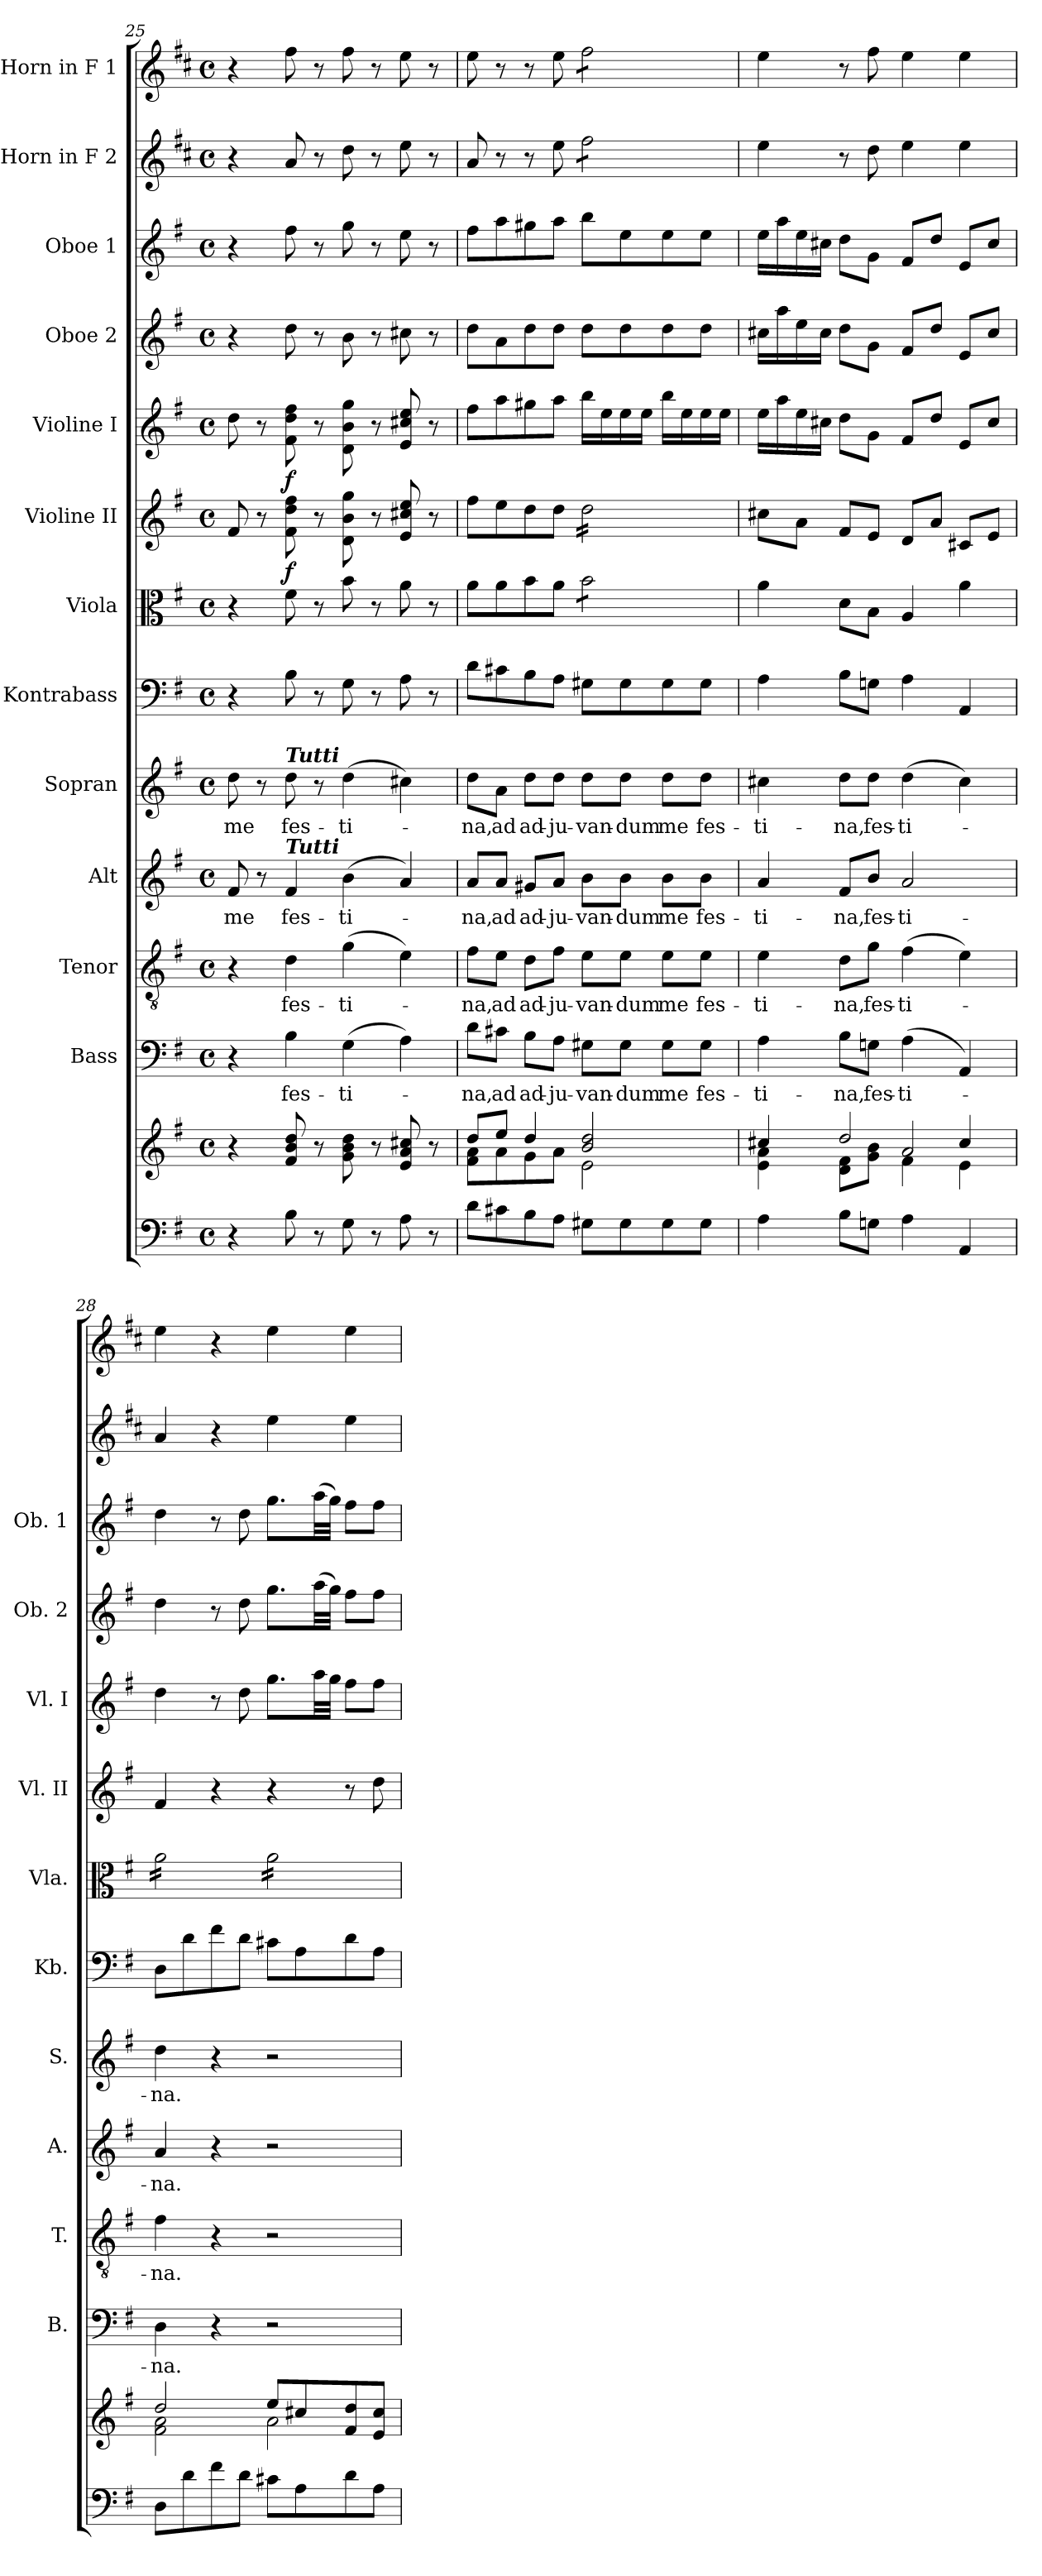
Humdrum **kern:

**kern	**kern	**kern	**text	**kern	**text	**kern	**text	**kern	**text	**kern	**kern	**kern	**dynam	**kern	**dynam	**kern	**kern	**kern	**kern
*part13	*part13	*part12	*part12	*part11	*part11	*part10	*part10	*part9	*part9	*part8	*part7	*part6	*part6	*part5	*part5	*part4	*part3	*part2	*part1
*staff14	*staff13	*staff12	*staff12	*staff11	*staff11	*staff10	*staff10	*staff9	*staff9	*staff8	*staff7	*staff6	*staff6	*staff5	*staff5	*staff4	*staff3	*staff2	*staff1
*	*	*I"Bass	*	*I"Tenor	*	*I"Alt	*	*I"Sopran	*	*I"Kontrabass	*I"Viola	*I"Violine II	*	*I"Violine I	*	*I"Oboe 2	*I"Oboe 1	*I"Horn in F 2	*I"Horn in F 1
*	*	*I'B.	*	*I'T.	*	*I'A.	*	*I'S.	*	*I'Kb.	*I'Vla.	*I'Vl. II	*	*I'Vl. I	*	*I'Ob. 2	*I'Ob. 1	*	*
*clefF4	*clefG2	*clefF4	*	*clefGv2	*	*clefG2	*	*clefG2	*	*clefF4	*clefC3	*clefG2	*	*clefG2	*	*clefG2	*clefG2	*clefG2	*clefG2
*	*	*	*	*	*	*	*	*	*	*ITrd7c12	*	*	*	*	*	*	*	*ITrd4c7	*ITrd4c7
*k[f#]	*k[f#]	*k[f#]	*	*k[f#]	*	*k[f#]	*	*k[f#]	*	*k[f#]	*k[f#]	*k[f#]	*	*k[f#]	*	*k[f#]	*k[f#]	*k[f#]	*k[f#]
*G:	*G:	*G:	*	*G:	*	*G:	*	*G:	*	*G:	*G:	*G:	*	*G:	*	*G:	*G:	*G:	*G:
*M4/4	*M4/4	*M4/4	*	*M4/4	*	*M4/4	*	*M4/4	*	*M4/4	*M4/4	*M4/4	*	*M4/4	*	*M4/4	*M4/4	*M4/4	*M4/4
*met(c)	*met(c)	*met(c)	*	*met(c)	*	*met(c)	*	*met(c)	*	*met(c)	*met(c)	*met(c)	*	*met(c)	*	*met(c)	*met(c)	*met(c)	*met(c)
=25	=25	=25	=25	=25	=25	=25	=25	=25	=25	=25	=25	=25	=25	=25	=25	=25	=25	=25	=25
!	!	!	!	!	!	!	!LO:LY:b	!	!LO:LY:b	!	!	!	!	!	!	!	!	!	!
4r	4r	4r	.	4r	.	8f#/	me	8dd\	me	4r	4r	8f#/	.	8dd\	.	4r	4r	4r	4r
.	.	.	.	.	.	8r	.	8r	.	.	.	8r	.	8r	.	.	.	.	.
!	!	!	!	!	!	!	!	!LO:TX:a:Bi:t=Tutti	!	!	!	!	!	!	!	!	!	!	!
!	!	!	!	!	!	!LO:TX:a:Bi:t=Tutti	!	!	!	!	!	!	!	!	!	!	!	!	!
!	!	!	!LO:LY:b	!	!LO:LY:b	!	!LO:LY:b	!	!LO:LY:b	!	!	!	!LO:DY:b	!	!LO:DY:b	!	!	!	!
8B\	8f#/ 8b/ 8dd/	4B\	fes-	4d\	fes-	4f#/	fes-	8dd\	fes-	8BB\	8f#\	8f#\ 8dd\ 8ff#\	f	8f#\ 8dd\ 8ff#\	f	8dd\	8ff#\	8d/	8b\
8r	8r	.	.	.	.	.	.	8r	.	8r	8r	8r	.	8r	.	8r	8r	8r	8r
!	!	!	!LO:LY:b	!	!LO:LY:b	!	!LO:LY:b	!	!LO:LY:b	!	!	!	!	!	!	!	!	!	!
8G\	8g\ 8b\ 8dd\	(>4G\	-ti-	(>4g\	-ti-	(>4b\	-ti-	(>4dd\	-ti-	8GG\	8b\	8d\ 8b\ 8gg\	.	8d\ 8b\ 8gg\	.	8b\	8gg\	8g\	8b\
8r	8r	.	.	.	.	.	.	.	.	8r	8r	8r	.	8r	.	8r	8r	8r	8r
8A\	8e/ 8a/ 8cc#X/	4A\)	.	4e\)	.	4a/)	.	4cc#X\)	.	8AA\	8a\	8e/ 8cc#X/ 8ee/	.	8e/ 8cc#X/ 8ee/	.	8cc#X\	8ee\	8a\	8a\
8r	8r	.	.	.	.	.	.	.	.	8r	8r	8r	.	8r	.	8r	8r	8r	8r
!!LO:PB:g=z
=26	=26	=26	=26	=26	=26	=26	=26	=26	=26	=26	=26	=26	=26	=26	=26	=26	=26	=26	=26
*	*^	*	*	*	*	*	*	*	*	*	*	*	*	*	*	*	*	*	*
!	!	!	!	!LO:LY:b	!	!LO:LY:b	!	!LO:LY:b	!	!LO:LY:b	!	!	!	!	!	!	!	!	!	!
8d\L	8dd/L	8f#\ 8a\L	8d\L	-na,	8f#\L	-na,	8a/L	-na,	8dd\L	-na,	8D\L	8a\L	8ff#\L	.	8ff#\L	.	8dd\L	8ff#\L	8d/	8a\
!	!	!	!	!LO:LY:b	!	!LO:LY:b	!	!LO:LY:b	!	!LO:LY:b	!	!	!	!	!	!	!	!	!	!
8c#X\	8ee/J	8a\	8c#X\J	ad	8e\J	ad	8a/J	ad	8a\J	ad	8C#X\	8a\	8ee\	.	8aa\	.	8a\	8aa\	8r	8r
!	!	!	!	!LO:LY:b	!	!LO:LY:b	!	!LO:LY:b	!	!LO:LY:b	!	!	!	!	!	!	!	!	!	!
8B\	4dd/	8g\	8B\L	ad-	8d\L	ad-	8g#X/L	ad-	8dd\L	ad-	8BB\	8b\	8dd\	.	8gg#X\	.	8dd\	8gg#X\	8r	8r
!	!	!	!	!LO:LY:b	!	!LO:LY:b	!	!LO:LY:b	!	!LO:LY:b	!	!	!	!	!	!	!	!	!	!
8A\J	.	8a\J	8A\J	-ju-	8f#\J	-ju-	8a/J	-ju-	8dd\J	-ju-	8AA\J	8a\J	8dd\J	.	8aa\J	.	8dd\J	8aa\J	8a\	8a\
!	!	!	!	!LO:LY:b	!	!LO:LY:b	!	!LO:LY:b	!	!LO:LY:b	!	!	!	!	!	!	!	!	!	!
*	*	*	*	*	*	*	*	*	*	*	*	*tremolo	*	*	*	*	*	*	*	*
*	*	*	*	*	*	*	*	*	*	*	*	*	*tremolo	*	*	*	*	*	*	*
*	*	*	*	*	*	*	*	*	*	*	*	*	*	*	*	*	*	*	*tremolo	*
*	*	*	*	*	*	*	*	*	*	*	*	*	*	*	*	*	*	*	*	*tremolo
8G#X\L	2b/ 2dd/	2e\	8G#X\L	-van-	8e\L	-van-	8b\L	-van-	8dd\L	-van-	8GG#X\L	8b\L	16dd\LL	.	16bb\LL	.	8dd\L	8bb\L	8b\L	8b\L
.	.	.	.	.	.	.	.	.	.	.	.	.	16dd\	.	16ee\	.	.	.	.	.
!	!	!	!	!LO:LY:b	!	!LO:LY:b	!	!LO:LY:b	!	!LO:LY:b	!	!	!	!	!	!	!	!	!	!
8G#\	.	.	8G#\J	-dum	8e\J	-dum	8b\J	-dum	8dd\J	-dum	8GG#\	8b\	16dd\	.	16ee\	.	8dd\	8ee\	8b\	8b\
.	.	.	.	.	.	.	.	.	.	.	.	.	16dd\	.	16ee\JJ	.	.	.	.	.
!	!	!	!	!LO:LY:b	!	!LO:LY:b	!	!LO:LY:b	!	!LO:LY:b	!	!	!	!	!	!	!	!	!	!
8G#\	.	.	8G#\L	me	8e\L	me	8b\L	me	8dd\L	me	8GG#\	8b\	16dd\	.	16bb\LL	.	8dd\	8ee\	8b\	8b\
.	.	.	.	.	.	.	.	.	.	.	.	.	16dd\	.	16ee\	.	.	.	.	.
!	!	!	!	!LO:LY:b	!	!LO:LY:b	!	!LO:LY:b	!	!LO:LY:b	!	!	!	!	!	!	!	!	!	!
8G#\J	.	.	8G#\J	fes-	8e\J	fes-	8b\J	fes-	8dd\J	fes-	8GG#\J	8b\J	16dd\	.	16ee\	.	8dd\J	8ee\J	8b\J	8b\J
*	*	*	*	*	*	*	*	*	*	*	*	*	*	*	*	*	*	*	*	*Xtremolo
*	*	*	*	*	*	*	*	*	*	*	*	*	*	*	*	*	*	*	*Xtremolo	*
*	*	*	*	*	*	*	*	*	*	*	*	*Xtremolo	*	*	*	*	*	*	*	*
.	.	.	.	.	.	.	.	.	.	.	.	.	16dd\JJ	.	16ee\JJ	.	.	.	.	.
*	*	*	*	*	*	*	*	*	*	*	*	*	*Xtremolo	*	*	*	*	*	*	*
=27	=27	=27	=27	=27	=27	=27	=27	=27	=27	=27	=27	=27	=27	=27	=27	=27	=27	=27	=27	=27
*	*	*^	*	*	*	*	*	*	*	*	*	*	*	*	*	*	*	*	*	*
!	!	!	!	!	!LO:LY:b	!	!LO:LY:b	!	!LO:LY:b	!	!LO:LY:b	!	!	!	!	!	!	!	!	!	!
4A\	4cc#X/	4e\ 4a\	2ryy	4A\	-ti-	4e\	-ti-	4a/	-ti-	4cc#X\	-ti-	4AA\	4a\	8cc#X\L	.	16ee\LL	.	16cc#X\LL	16ee\LL	4a\	4a\
.	.	.	.	.	.	.	.	.	.	.	.	.	.	.	.	16aa\	.	16aa\	16aa\	.	.
.	.	.	.	.	.	.	.	.	.	.	.	.	.	8a\J	.	16ee\	.	16ee\	16ee\	.	.
.	.	.	.	.	.	.	.	.	.	.	.	.	.	.	.	16cc#X\JJ	.	16cc#\JJ	16cc#X\JJ	.	.
!	!	!	!	!	!LO:LY:b	!	!LO:LY:b	!	!LO:LY:b	!	!LO:LY:b	!	!	!	!	!	!	!	!	!	!
8B\L	2dd/	8d\ 8f#\L	.	8B\L	-na,	8d\L	-na,	8f#/L	-na,	8dd\L	-na,	8BB\L	8d\L	8f#/L	.	8dd\L	.	8dd\L	8dd\L	8r	8r
!	!	!	!	!	!LO:LY:b	!	!LO:LY:b	!	!LO:LY:b	!	!LO:LY:b	!	!	!	!	!	!	!	!	!	!
8Gn\J	.	8g\ 8b\J	.	8Gn\J	fes-	8g\J	fes-	8b/J	fes-	8dd\J	fes-	8GGn\J	8B\J	8e/J	.	8g\J	.	8g\J	8g\J	8g\	8b\
!	!	!	!	!	!LO:LY:b	!	!LO:LY:b	!	!LO:LY:b	!	!LO:LY:b	!	!	!	!	!	!	!	!	!	!
4A\	.	4f#\	2a/	(>4A\	-ti-	(>4f#\	-ti-	2a/	-ti-	(>4dd\	-ti-	4AA\	4A/	8d/L	.	8f#/L	.	8f#/L	8f#/L	4a\	4a\
.	.	.	.	.	.	.	.	.	.	.	.	.	.	8a/J	.	8dd/J	.	8dd/J	8dd/J	.	.
4AA/	4cc#/	4e\	.	4AA/)	.	4e\)	.	.	.	4cc#\)	.	4AAA/	4a\	8c#X/L	.	8e/L	.	8e/L	8e/L	4a\	4a\
.	.	.	.	.	.	.	.	.	.	.	.	.	.	8e/J	.	8cc#/J	.	8cc#/J	8cc#/J	.	.
*	*	*v	*v	*	*	*	*	*	*	*	*	*	*	*	*	*	*	*	*	*	*
=28	=28	=28	=28	=28	=28	=28	=28	=28	=28	=28	=28	=28	=28	=28	=28	=28	=28	=28	=28	=28
!	!	!	!	!LO:LY:b	!	!LO:LY:b	!	!LO:LY:b	!	!LO:LY:b	!	!	!	!	!	!	!	!	!	!
*	*	*	*	*	*	*	*	*	*	*	*	*tremolo	*	*	*	*	*	*	*	*
8D\L	2dd/	2f#\ 2a\	4D\	-na.	4f#\	-na.	4a/	-na.	4dd\	-na.	8DD\L	16a\LL	4f#/	.	4dd\	.	4dd\	4dd\	4d/	4a\
.	.	.	.	.	.	.	.	.	.	.	.	16a\	.	.	.	.	.	.	.	.
8d\	.	.	.	.	.	.	.	.	.	.	8D\	16a\	.	.	.	.	.	.	.	.
.	.	.	.	.	.	.	.	.	.	.	.	16a\	.	.	.	.	.	.	.	.
8f#\	.	.	4r	.	4r	.	4r	.	4r	.	8F#\	16a\	4r	.	8r	.	8r	8r	4r	4r
.	.	.	.	.	.	.	.	.	.	.	.	16a\	.	.	.	.	.	.	.	.
8d\J	.	.	.	.	.	.	.	.	.	.	8D\J	16a\	.	.	8dd\	.	8dd\	8dd\	.	.
.	.	.	.	.	.	.	.	.	.	.	.	16a\JJ	.	.	.	.	.	.	.	.
8c#X\L	8ee/L	2a\	2r	.	2r	.	2r	.	2r	.	8C#X\L	16a\LL	4r	.	8.gg\L	.	8.gg\L	8.gg\L	4a\	4a\
.	.	.	.	.	.	.	.	.	.	.	.	16a\	.	.	.	.	.	.	.	.
8A\	8cc#X/	.	.	.	.	.	.	.	.	.	8AA\	16a\	.	.	.	.	.	.	.	.
.	.	.	.	.	.	.	.	.	.	.	.	16a\	.	.	32aa\LL	.	(>32aa\LL	(>32aa\LL	.	.
.	.	.	.	.	.	.	.	.	.	.	.	.	.	.	32gg\JJJ	.	32gg\JJJ)	32gg\JJJ)	.	.
8d\	8f#/ 8dd/	.	.	.	.	.	.	.	.	.	8D\	16a\	8r	.	8ff#\L	.	8ff#\L	8ff#\L	4a\	4a\
.	.	.	.	.	.	.	.	.	.	.	.	16a\	.	.	.	.	.	.	.	.
8A\J	8e/ 8cc#/J	.	.	.	.	.	.	.	.	.	8AA\J	16a\	8dd\	.	8ff#\J	.	8ff#\J	8ff#\J	.	.
.	.	.	.	.	.	.	.	.	.	.	.	16a\JJ	.	.	.	.	.	.	.	.
*	*	*	*	*	*	*	*	*	*	*	*	*Xtremolo	*	*	*	*	*	*	*	*
*	*v	*v	*	*	*	*	*	*	*	*	*	*	*	*	*	*	*	*	*	*
=	=	=	=	=	=	=	=	=	=	=	=	=	=	=	=	=	=	=	=
*-	*-	*-	*-	*-	*-	*-	*-	*-	*-	*-	*-	*-	*-	*-	*-	*-	*-	*-	*-
